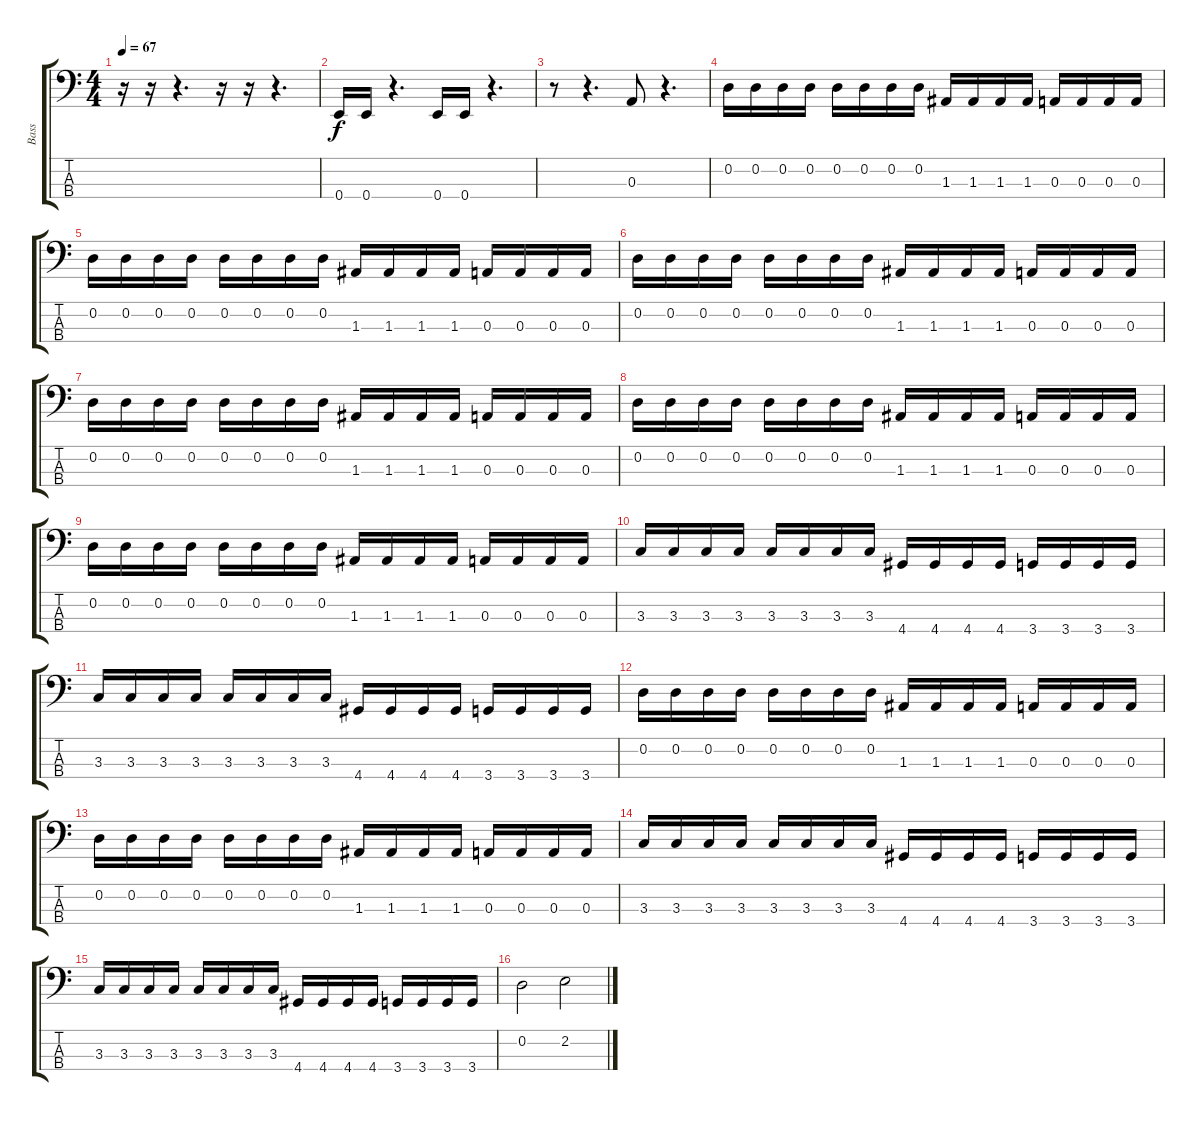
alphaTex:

\track ("Bass" "Bass") {instrument electricbasspick}
\staff {score tabs}
\tuning (G2 D2 A1 E1) {hide}
\ts (4 4)
\tempo 67
\clef f4
\ks c
r.16{dy f} r.16 r.4{d} r.16 r.16 r.4{d} |
0.4.16 0.4.16 r.4{d} 0.4.16 0.4.16 r.4{d} |
r.8 r.4{d} 0.3.8 r.4{d} |
0.2.16 0.2.16 0.2.16 0.2.16 0.2.16 0.2.16 0.2.16 0.2.16 1.3.16 1.3.16 1.3.16 1.3.16 0.3.16 0.3.16 0.3.16 0.3.16 |
0.2.16 0.2.16 0.2.16 0.2.16 0.2.16 0.2.16 0.2.16 0.2.16 1.3.16 1.3.16 1.3.16 1.3.16 0.3.16 0.3.16 0.3.16 0.3.16 |
0.2.16 0.2.16 0.2.16 0.2.16 0.2.16 0.2.16 0.2.16 0.2.16 1.3.16 1.3.16 1.3.16 1.3.16 0.3.16 0.3.16 0.3.16 0.3.16 |
0.2.16 0.2.16 0.2.16 0.2.16 0.2.16 0.2.16 0.2.16 0.2.16 1.3.16 1.3.16 1.3.16 1.3.16 0.3.16 0.3.16 0.3.16 0.3.16 |
0.2.16 0.2.16 0.2.16 0.2.16 0.2.16 0.2.16 0.2.16 0.2.16 1.3.16 1.3.16 1.3.16 1.3.16 0.3.16 0.3.16 0.3.16 0.3.16 |
0.2.16 0.2.16 0.2.16 0.2.16 0.2.16 0.2.16 0.2.16 0.2.16 1.3.16 1.3.16 1.3.16 1.3.16 0.3.16 0.3.16 0.3.16 0.3.16 |
3.3.16 3.3.16 3.3.16 3.3.16 3.3.16 3.3.16 3.3.16 3.3.16 4.4.16 4.4.16 4.4.16 4.4.16 3.4.16 3.4.16 3.4.16 3.4.16 |
3.3.16 3.3.16 3.3.16 3.3.16 3.3.16 3.3.16 3.3.16 3.3.16 4.4.16 4.4.16 4.4.16 4.4.16 3.4.16 3.4.16 3.4.16 3.4.16 |
0.2.16 0.2.16 0.2.16 0.2.16 0.2.16 0.2.16 0.2.16 0.2.16 1.3.16 1.3.16 1.3.16 1.3.16 0.3.16 0.3.16 0.3.16 0.3.16 |
0.2.16 0.2.16 0.2.16 0.2.16 0.2.16 0.2.16 0.2.16 0.2.16 1.3.16 1.3.16 1.3.16 1.3.16 0.3.16 0.3.16 0.3.16 0.3.16 |
3.3.16 3.3.16 3.3.16 3.3.16 3.3.16 3.3.16 3.3.16 3.3.16 4.4.16 4.4.16 4.4.16 4.4.16 3.4.16 3.4.16 3.4.16 3.4.16 |
3.3.16 3.3.16 3.3.16 3.3.16 3.3.16 3.3.16 3.3.16 3.3.16 4.4.16 4.4.16 4.4.16 4.4.16 3.4.16 3.4.16 3.4.16 3.4.16 |
0.2.2 2.2.2
